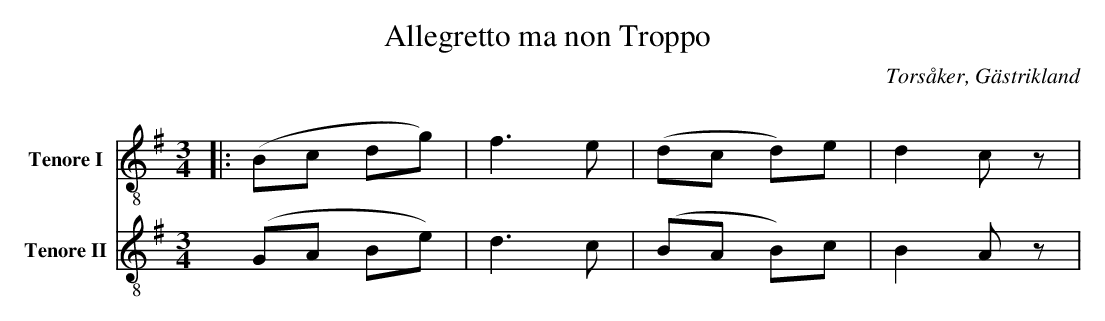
X:1
T:Allegretto ma non Troppo
O:Torsåker, Gästrikland
Q: 112
M:3/4
L:1/16
%%score (T1 T2) (B1 B2)
V:T1           clef=treble-8  name="Tenore I"   snm="T.I"
V:T2           clef=treble-8  name="Tenore II"  snm="T.II"
K:G
|:[V:T1]  (B2c2 d2g2)  | f6e2      | (d2c2 d2)e2 | d4 c2z2 |
|:[V:T2]  (G2A2 B2e2)  | d6c2      | (B2A2 B2)c2 | B4 A2z2 |
